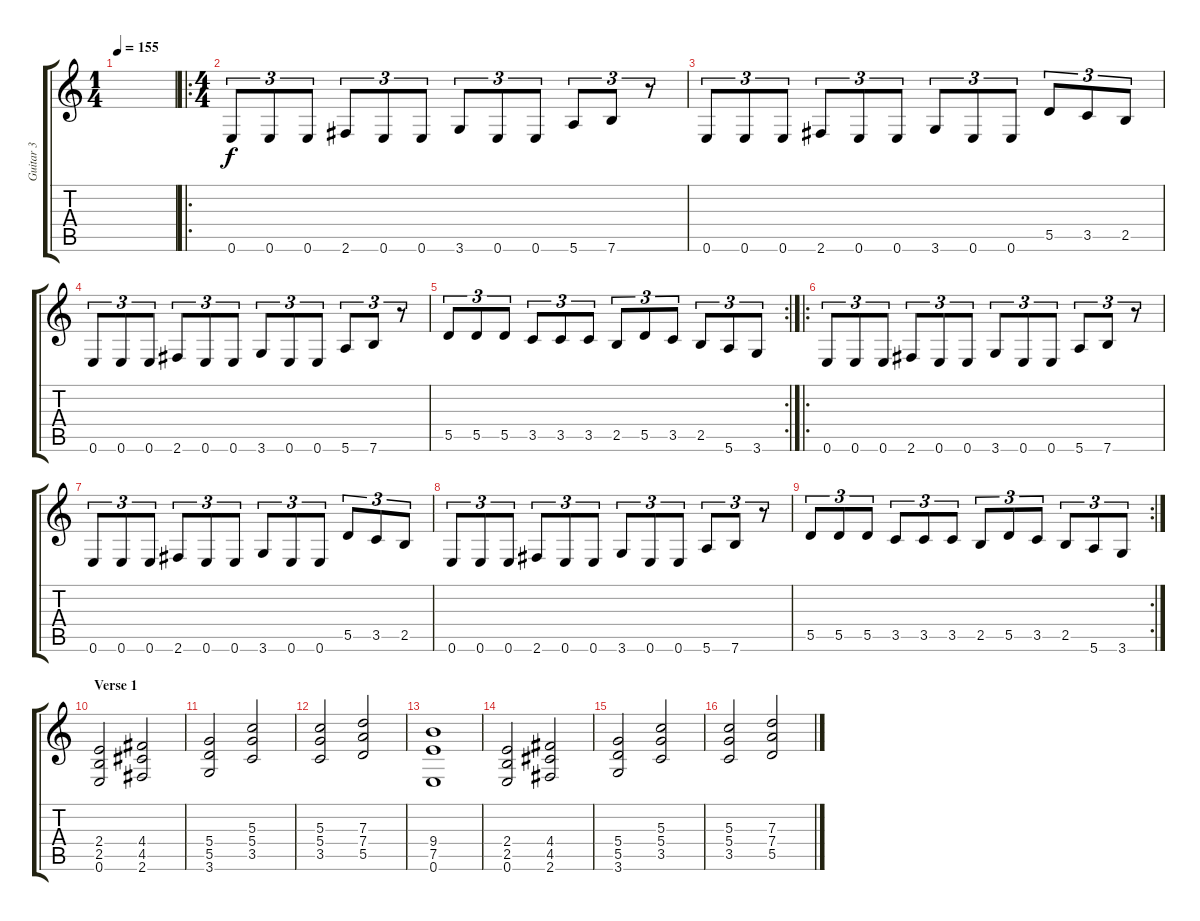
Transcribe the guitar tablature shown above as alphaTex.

\track ("Guitar 3" "Guitar 3") {instrument distortionguitar}
\staff {score tabs}
\tuning (E4 B3 G3 D3 A2 E2) {hide}
\ts (1 4)
\tempo 155
\clef g2
\ks c
|
\ro
\ts (4 4)
0.6.8{tu (3 2)} 0.6.8{tu (3 2)} 0.6.8{tu (3 2)} 2.6.8{tu (3 2)} 0.6.8{tu (3 2)} 0.6.8{tu (3 2)} 3.6.8{tu (3 2)} 0.6.8{tu (3 2)} 0.6.8{tu (3 2)} 5.6.8{tu (3 2)} 7.6.8{tu (3 2)} r.8{tu (3 2)} |
0.6.8{tu (3 2)} 0.6.8{tu (3 2)} 0.6.8{tu (3 2)} 2.6.8{tu (3 2)} 0.6.8{tu (3 2)} 0.6.8{tu (3 2)} 3.6.8{tu (3 2)} 0.6.8{tu (3 2)} 0.6.8{tu (3 2)} 5.5.8{tu (3 2)} 3.5.8{tu (3 2)} 2.5.8{tu (3 2)} |
0.6.8{tu (3 2)} 0.6.8{tu (3 2)} 0.6.8{tu (3 2)} 2.6.8{tu (3 2)} 0.6.8{tu (3 2)} 0.6.8{tu (3 2)} 3.6.8{tu (3 2)} 0.6.8{tu (3 2)} 0.6.8{tu (3 2)} 5.6.8{tu (3 2)} 7.6.8{tu (3 2)} r.8{tu (3 2)} |
\rc 2
5.5.8{tu (3 2)} 5.5.8{tu (3 2)} 5.5.8{tu (3 2)} 3.5.8{tu (3 2)} 3.5.8{tu (3 2)} 3.5.8{tu (3 2)} 2.5.8{tu (3 2)} 5.5.8{tu (3 2)} 3.5.8{tu (3 2)} 2.5.8{tu (3 2)} 5.6.8{tu (3 2)} 3.6.8{tu (3 2)} |
\ro
0.6.8{tu (3 2)} 0.6.8{tu (3 2)} 0.6.8{tu (3 2)} 2.6.8{tu (3 2)} 0.6.8{tu (3 2)} 0.6.8{tu (3 2)} 3.6.8{tu (3 2)} 0.6.8{tu (3 2)} 0.6.8{tu (3 2)} 5.6.8{tu (3 2)} 7.6.8{tu (3 2)} r.8{tu (3 2)} |
0.6.8{tu (3 2)} 0.6.8{tu (3 2)} 0.6.8{tu (3 2)} 2.6.8{tu (3 2)} 0.6.8{tu (3 2)} 0.6.8{tu (3 2)} 3.6.8{tu (3 2)} 0.6.8{tu (3 2)} 0.6.8{tu (3 2)} 5.5.8{tu (3 2)} 3.5.8{tu (3 2)} 2.5.8{tu (3 2)} |
0.6.8{tu (3 2)} 0.6.8{tu (3 2)} 0.6.8{tu (3 2)} 2.6.8{tu (3 2)} 0.6.8{tu (3 2)} 0.6.8{tu (3 2)} 3.6.8{tu (3 2)} 0.6.8{tu (3 2)} 0.6.8{tu (3 2)} 5.6.8{tu (3 2)} 7.6.8{tu (3 2)} r.8{tu (3 2)} |
\rc 2
5.5.8{tu (3 2)} 5.5.8{tu (3 2)} 5.5.8{tu (3 2)} 3.5.8{tu (3 2)} 3.5.8{tu (3 2)} 3.5.8{tu (3 2)} 2.5.8{tu (3 2)} 5.5.8{tu (3 2)} 3.5.8{tu (3 2)} 2.5.8{tu (3 2)} 5.6.8{tu (3 2)} 3.6.8{tu (3 2)} |
\section ("" "Verse 1")
(2.4 2.5 0.6).2{volume 9} (4.4 4.5 2.6).2 |
(5.4 5.5 3.6).2 (5.3 5.4 3.5).2 |
(5.3 5.4 3.5).2 (7.3 7.4 5.5).2 |
(9.4 7.5 0.6).1 |
(2.4 2.5 0.6).2 (4.4 4.5 2.6).2 |
(5.4 5.5 3.6).2 (5.3 5.4 3.5).2 |
(5.3 5.4 3.5).2 (7.3 7.4 5.5).2
